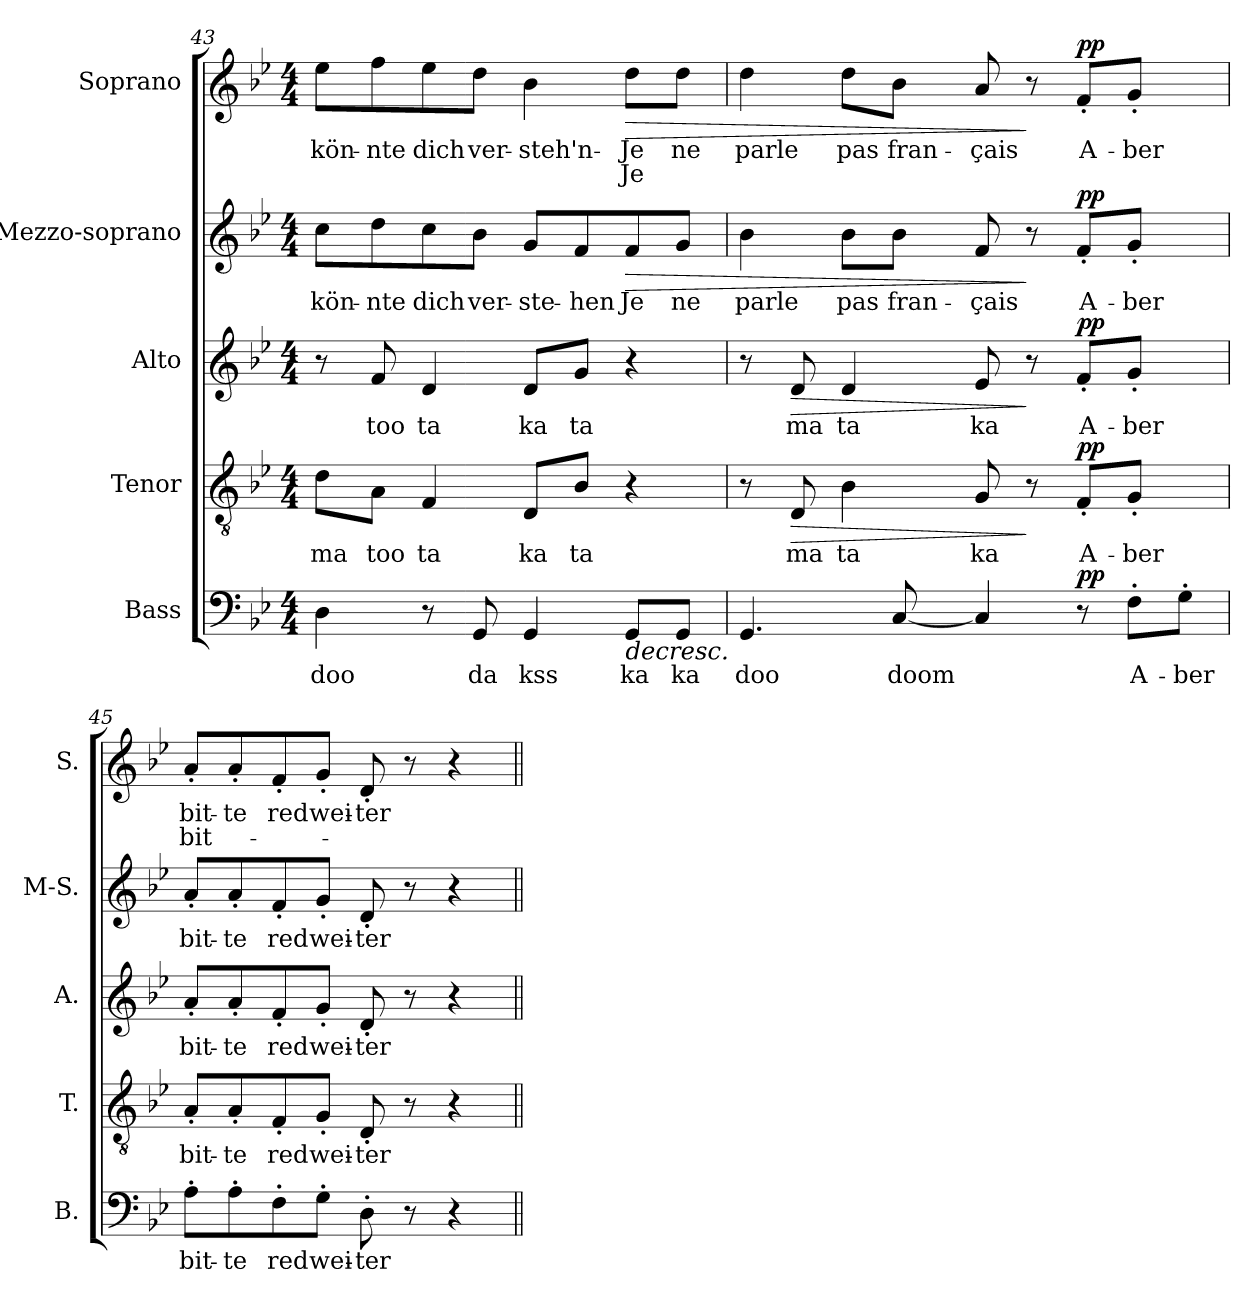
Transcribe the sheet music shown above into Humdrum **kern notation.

**kern	**text	**dynam	**kern	**text	**dynam	**kern	**text	**dynam	**kern	**text	**dynam	**kern	**text	**text	**dynam
*part5	*part5	*part5	*part4	*part4	*part4	*part3	*part3	*part3	*part2	*part2	*part2	*part1	*part1	*part1	*part1
*staff5	*staff5	*staff5	*staff4	*staff4	*staff4	*staff3	*staff3	*staff3	*staff2	*staff2	*staff2	*staff1	*staff1	*staff1	*staff1
*I"Bass	*	*	*I"Tenor	*	*	*I"Alto	*	*	*I"Mezzo-soprano	*	*	*I"Soprano	*	*	*
*I'B.	*	*	*I'T.	*	*	*I'A.	*	*	*I'M-S.	*	*	*I'S.	*	*	*
*clefF4	*	*	*clefGv2	*	*	*clefG2	*	*	*clefG2	*	*	*clefG2	*	*	*
*	*	*	*ITrd7c12	*	*	*	*	*	*	*	*	*	*	*	*
*k[b-e-]	*	*	*k[b-e-]	*	*	*k[b-e-]	*	*	*k[b-e-]	*	*	*k[b-e-]	*	*	*
*g:	*	*	*g:	*	*	*g:	*	*	*g:	*	*	*g:	*	*	*
*M4/4	*	*	*M4/4	*	*	*M4/4	*	*	*M4/4	*	*	*M4/4	*	*	*
=43	=43	=43	=43	=43	=43	=43	=43	=43	=43	=43	=43	=43	=43	=43	=43
!	!LO:LY:b:color=#000000	!	!	!	!	!	!	!	!	!	!	!	!	!	!
!	!	!	!	!LO:LY:b:color=#000000	!	!	!	!	!	!	!	!	!	!	!
!	!	!	!	!	!	!	!	!	!	!LO:LY:b:color=#000000	!	!	!	!	!
!	!	!	!	!	!	!	!	!	!	!	!	!	!LO:LY:b:color=#000000	!	!
4Di\	doo	.	8Di\L	ma	.	8r	.	.	8cci\L	kön-	.	8ee-i\L	kön-	.	.
!	!	!	!	!LO:LY:b:color=#000000	!	!	!	!	!	!	!	!	!	!	!
!	!	!	!	!	!	!	!LO:LY:b:color=#000000	!	!	!	!	!	!	!	!
!	!	!	!	!	!	!	!	!	!	!LO:LY:b:color=#000000	!	!	!	!	!
!	!	!	!	!	!	!	!	!	!	!	!	!	!LO:LY:b:color=#000000	!	!
.	.	.	8AAi\J	too	.	8fi/	too	.	8ddi\	-nte	.	8ffi\	-nte	.	.
!	!	!	!	!LO:LY:b:color=#000000	!	!	!	!	!	!	!	!	!	!	!
!	!	!	!	!	!	!	!LO:LY:b:color=#000000	!	!	!	!	!	!	!	!
!	!	!	!	!	!	!	!	!	!	!LO:LY:b:color=#000000	!	!	!	!	!
!	!	!	!	!	!	!	!	!	!	!	!	!	!LO:LY:b:color=#000000	!	!
8r	.	.	4FFi/	ta	.	4di/	ta	.	8cci\	dich	.	8ee-i\	dich	.	.
!	!LO:LY:b:color=#000000	!	!	!	!	!	!	!	!	!	!	!	!	!	!
!	!	!	!	!	!	!	!	!	!	!LO:LY:b:color=#000000	!	!	!	!	!
!	!	!	!	!	!	!	!	!	!	!	!	!	!LO:LY:b:color=#000000	!	!
8GGi/	da	.	.	.	.	.	.	.	8b-i\J	ver-	.	8ddi\J	ver-	.	.
!	!LO:LY:b:color=#000000	!	!	!	!	!	!	!	!	!	!	!	!	!	!
!	!	!	!	!LO:LY:b:color=#000000	!	!	!	!	!	!	!	!	!	!	!
!	!	!	!	!	!	!	!LO:LY:b:color=#000000	!	!	!	!	!	!	!	!
!	!	!	!	!	!	!	!	!	!	!LO:LY:b:color=#000000	!	!	!	!	!
!	!	!	!	!	!	!	!	!	!	!	!	!	!LO:LY:b:color=#000000	!	!
4GGi/	kss	.	8DDi/L	ka	.	8di/L	ka	.	8gi/L	-ste-	.	4b-i\	-steh'n-	.	.
!	!	!	!	!LO:LY:b:color=#000000	!	!	!	!	!	!	!	!	!	!	!
!	!	!	!	!	!	!	!LO:LY:b:color=#000000	!	!	!	!	!	!	!	!
!	!	!	!	!	!	!	!	!	!	!LO:LY:b:color=#000000	!	!	!	!	!
.	.	.	8BB-i/J	ta	.	8gi/J	ta	.	8fi/	-hen	.	.	.	.	.
!	!LO:LY:b:color=#000000	!LO:HP:b	!	!	!	!	!	!	!	!	!	!	!	!	!
!	!	!	!	!	!	!	!	!	!	!LO:LY:b:color=#000000	!LO:HP:b	!	!	!	!
!	!	!	!	!	!	!	!	!	!	!	!	!	!LO:LY:b:color=#000000	!LO:LY:b:color=#000000	!LO:HP:b
8GGi/L	ka	>	4r	.	.	4r	.	.	8fi/	Je	>	8ddi\L	-Je	Je	>
!	!LO:LY:b:color=#000000	!	!	!	!	!	!	!	!	!	!	!	!	!	!
!	!	!	!	!	!	!	!	!	!	!LO:LY:b:color=#000000	!	!	!	!	!
!	!	!	!	!	!	!	!	!	!	!	!	!	!LO:LY:b:color=#000000	!	!
8GGi/J	ka	.	.	.	.	.	.	.	8gi/J	ne	.	8ddi\J	ne	.	.
!!LO:PB:g=z
=44	=44	=44	=44	=44	=44	=44	=44	=44	=44	=44	=44	=44	=44	=44	=44
!	!LO:LY:b:color=#000000	!	!	!	!	!	!	!	!	!	!	!	!	!	!
!	!	!	!	!	!	!	!	!	!	!LO:LY:b:color=#000000	!	!	!	!	!
!	!	!	!	!	!	!	!	!	!	!	!	!	!LO:LY:b:color=#000000	!	!
4.GGi/	doo	.	8r	.	.	8r	.	.	4b-i\	parle	.	4ddi\	parle	.	.
!	!	!	!	!LO:LY:b:color=#000000	!LO:HP:b	!	!	!	!	!	!	!	!	!	!
!	!	!	!	!	!	!	!LO:LY:b:color=#000000	!LO:HP:b	!	!	!	!	!	!	!
.	.	.	8DDi/	ma	>	8di/	ma	>	.	.	.	.	.	.	.
!	!	!	!	!LO:LY:b:color=#000000	!	!	!	!	!	!	!	!	!	!	!
!	!	!	!	!	!	!	!LO:LY:b:color=#000000	!	!	!	!	!	!	!	!
!	!	!	!	!	!	!	!	!	!	!LO:LY:b:color=#000000	!	!	!	!	!
!	!	!	!	!	!	!	!	!	!	!	!	!	!LO:LY:b:color=#000000	!	!
.	.	.	4BB-i\	ta	.	4di/	ta	.	8b-i\L	pas	.	8ddi\L	pas	.	.
!	!LO:LY:b:color=#000000	!	!	!	!	!	!	!	!	!	!	!	!	!	!
!	!	!	!	!	!	!	!	!	!	!LO:LY:b:color=#000000	!	!	!	!	!
!	!	!	!	!	!	!	!	!	!	!	!	!	!LO:LY:b:color=#000000	!	!
[8Ci/	doom	.	.	.	.	.	.	.	8b-i\J	fran-	.	8b-i\J	fran-	.	.
!	!	!	!	!LO:LY:b:color=#000000	!	!	!	!	!	!	!	!	!	!	!
!	!	!	!	!	!	!	!LO:LY:b:color=#000000	!	!	!	!	!	!	!	!
!	!	!	!	!	!	!	!	!	!	!LO:LY:b:color=#000000	!	!	!	!	!
!	!	!	!	!	!	!	!	!	!	!	!	!	!LO:LY:b:color=#000000	!	!
4Ci/]	.	.	8GGi/	ka	.	8e-i/	ka	.	8fi/	-çais	.	8ai/	-çais	.	.
.	.	.	8r	.	]	8r	.	]	8r	.	]	8r	.	.	]
!	!	!	!	!LO:LY:b:color=#000000	!	!	!	!	!	!	!	!	!	!	!
!	!	!	!	!	!	!	!LO:LY:b:color=#000000	!	!	!	!	!	!	!	!
!	!	!	!	!	!	!	!	!	!	!LO:LY:b:color=#000000	!	!	!	!	!
!	!	!	!	!	!	!	!	!	!	!	!	!	!LO:LY:b:color=#000000	!	!
8r	.	pp	8FF'i/L	A-	pp	8f'i/L	A-	pp	8f'i/L	A-	pp	8f'i/L	A-	.	pp
!	!LO:LY:b:color=#000000	!	!	!	!	!	!	!	!	!	!	!	!	!	!
!	!	!	!	!LO:LY:b:color=#000000	!	!	!	!	!	!	!	!	!	!	!
!	!	!	!	!	!	!	!LO:LY:b:color=#000000	!	!	!	!	!	!	!	!
!	!	!	!	!	!	!	!	!	!	!LO:LY:b:color=#000000	!	!	!	!	!
!	!	!	!	!	!	!	!	!	!	!	!	!	!LO:LY:b:color=#000000	!	!
8F'i\L	A-	]	8GG'i/J	-ber	.	8g'i/J	-ber	.	8g'i/J	-ber	.	8g'i/J	-ber	.	.
!	!LO:LY:b:color=#000000	!	!	!	!	!	!	!	!	!	!	!	!	!	!
8G'i\J	-ber	.	8ryy	.	.	8ryy	.	.	8ryy	.	.	8ryy	.	.	.
=45	=45	=45	=45	=45	=45	=45	=45	=45	=45	=45	=45	=45	=45	=45	=45
!	!LO:LY:b:color=#000000	!	!	!	!	!	!	!	!	!	!	!	!	!	!
!	!	!	!	!LO:LY:b:color=#000000	!	!	!	!	!	!	!	!	!	!	!
!	!	!	!	!	!	!	!LO:LY:b:color=#000000	!	!	!	!	!	!	!	!
!	!	!	!	!	!	!	!	!	!	!LO:LY:b:color=#000000	!	!	!	!	!
!	!	!	!	!	!	!	!	!	!	!	!	!	!LO:LY:b:color=#000000	!LO:LY:b:color=#000000	!
8A'i\L	bit-	.	8AA'i/L	bit-	.	8a'i/L	bit-	.	8a'i/L	bit-	.	8a'i/L	bit-	-bit-	.
!	!LO:LY:b:color=#000000	!	!	!	!	!	!	!	!	!	!	!	!	!	!
!	!	!	!	!LO:LY:b:color=#000000	!	!	!	!	!	!	!	!	!	!	!
!	!	!	!	!	!	!	!LO:LY:b:color=#000000	!	!	!	!	!	!	!	!
!	!	!	!	!	!	!	!	!	!	!LO:LY:b:color=#000000	!	!	!	!	!
!	!	!	!	!	!	!	!	!	!	!	!	!	!LO:LY:b:color=#000000	!	!
8A'i\	-te	.	8AA'i/	-te	.	8a'i/	-te	.	8a'i/	-te	.	8a'i/	-te	.	.
!	!LO:LY:b:color=#000000	!	!	!	!	!	!	!	!	!	!	!	!	!	!
!	!	!	!	!LO:LY:b:color=#000000	!	!	!	!	!	!	!	!	!	!	!
!	!	!	!	!	!	!	!LO:LY:b:color=#000000	!	!	!	!	!	!	!	!
!	!	!	!	!	!	!	!	!	!	!LO:LY:b:color=#000000	!	!	!	!	!
!	!	!	!	!	!	!	!	!	!	!	!	!	!LO:LY:b:color=#000000	!	!
8F'i\	red	.	8FF'i/	red	.	8f'i/	red	.	8f'i/	red	.	8f'i/	red	.	.
!	!LO:LY:b:color=#000000	!	!	!	!	!	!	!	!	!	!	!	!	!	!
!	!	!	!	!LO:LY:b:color=#000000	!	!	!	!	!	!	!	!	!	!	!
!	!	!	!	!	!	!	!LO:LY:b:color=#000000	!	!	!	!	!	!	!	!
!	!	!	!	!	!	!	!	!	!	!LO:LY:b:color=#000000	!	!	!	!	!
!	!	!	!	!	!	!	!	!	!	!	!	!	!LO:LY:b:color=#000000	!	!
8G'i\J	wei-	.	8GG'i/J	wei-	.	8g'i/J	wei-	.	8g'i/J	wei-	.	8g'i/J	wei-	.	.
!	!LO:LY:b:color=#000000	!	!	!	!	!	!	!	!	!	!	!	!	!	!
!	!	!	!	!LO:LY:b:color=#000000	!	!	!	!	!	!	!	!	!	!	!
!	!	!	!	!	!	!	!LO:LY:b:color=#000000	!	!	!	!	!	!	!	!
!	!	!	!	!	!	!	!	!	!	!LO:LY:b:color=#000000	!	!	!	!	!
!	!	!	!	!	!	!	!	!	!	!	!	!	!LO:LY:b:color=#000000	!	!
8D'i\	-ter	.	8DD'i/	-ter	.	8d'i/	-ter	.	8d'i/	-ter	.	8d'i/	-ter	.	.
8r	.	.	8r	.	.	8r	.	.	8r	.	.	8r	.	.	.
4r	.	.	4r	.	.	4r	.	.	4r	.	.	4r	.	.	.
=||	=||	=||	=||	=||	=||	=||	=||	=||	=||	=||	=||	=||	=||	=||	=||
*-	*-	*-	*-	*-	*-	*-	*-	*-	*-	*-	*-	*-	*-	*-	*-
